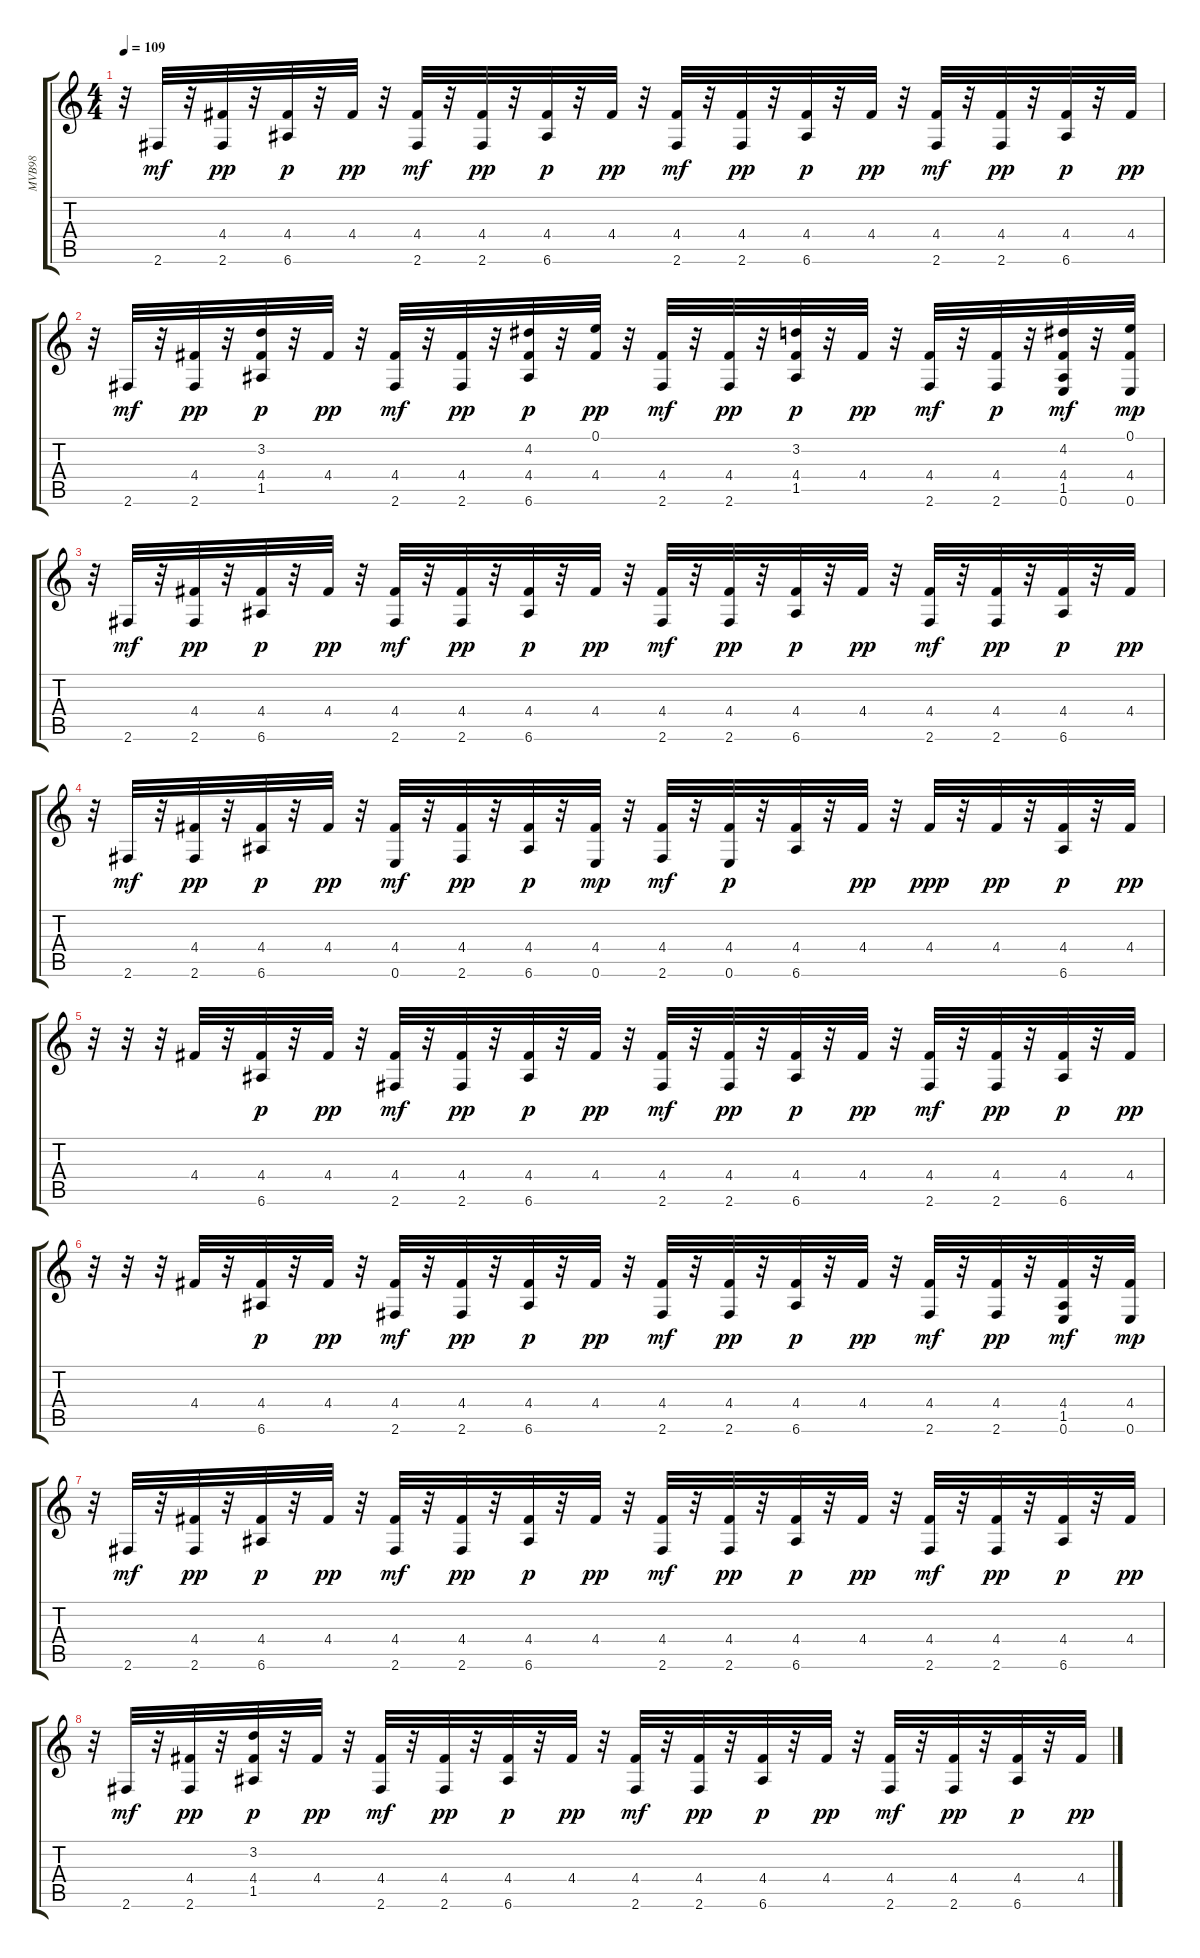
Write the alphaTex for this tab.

\track ("MVB98" "MVB98") {instrument acousticguitarsteel}
\staff {score tabs}
\tuning (E4 B3 G3 D3 A2 E2) {hide}
\ts (4 4)
\tempo 109
\clef g2
\ks c
r.32{dy pp} 2.6.32{dy mf volume 14} r.32 (4.4 2.6).32{dy pp} r.32 (4.4 6.6).32{dy p} r.32 4.4.32{dy pp} r.32 (4.4 2.6).32{dy mf} r.32 (4.4 2.6).32{dy pp} r.32 (4.4 6.6).32{dy p} r.32 4.4.32{dy pp} r.32 (4.4 2.6).32{dy mf} r.32 (4.4 2.6).32{dy pp} r.32 (4.4 6.6).32{dy p} r.32 4.4.32{dy pp} r.32 (4.4 2.6).32{dy mf} r.32 (4.4 2.6).32{dy pp} r.32 (4.4 6.6).32{dy p} r.32 4.4.32{dy pp} |
r.32 2.6.32{dy mf} r.32 (4.4 2.6).32{dy pp} r.32 (3.2 4.4 1.5).32{dy p} r.32 4.4.32{dy pp} r.32 (4.4 2.6).32{dy mf} r.32 (4.4 2.6).32{dy pp} r.32 (4.2 4.4 6.6).32{dy p} r.32 (0.1 4.4).32{dy pp} r.32 (4.4 2.6).32{dy mf} r.32 (4.4 2.6).32{dy pp} r.32 (3.2 4.4 1.5).32{dy p} r.32 4.4.32{dy pp} r.32 (4.4 2.6).32{dy mf} r.32 (4.4 2.6).32{dy p} r.32 (4.2 4.4 1.5 0.6).32{dy mf} r.32 (0.1 4.4 0.6).32{dy mp} |
r.32 2.6.32{dy mf} r.32 (4.4 2.6).32{dy pp} r.32 (4.4 6.6).32{dy p} r.32 4.4.32{dy pp} r.32 (4.4 2.6).32{dy mf} r.32 (4.4 2.6).32{dy pp} r.32 (4.4 6.6).32{dy p} r.32 4.4.32{dy pp} r.32 (4.4 2.6).32{dy mf} r.32 (4.4 2.6).32{dy pp} r.32 (4.4 6.6).32{dy p} r.32 4.4.32{dy pp} r.32 (4.4 2.6).32{dy mf} r.32 (4.4 2.6).32{dy pp} r.32 (4.4 6.6).32{dy p} r.32 4.4.32{dy pp} |
r.32 2.6.32{dy mf} r.32 (4.4 2.6).32{dy pp} r.32 (4.4 6.6).32{dy p} r.32 4.4.32{dy pp} r.32 (4.4 0.6).32{dy mf} r.32 (4.4 2.6).32{dy pp} r.32 (4.4 6.6).32{dy p} r.32 (4.4 0.6).32{dy mp} r.32 (4.4 2.6).32{dy mf} r.32 (4.4 0.6).32{dy p} r.32 (4.4 6.6).32 r.32 4.4.32{dy pp} r.32 4.4.32{dy ppp} r.32 4.4.32{dy pp} r.32 (4.4 6.6).32{dy p} r.32 4.4.32{dy pp} |
r.32 r.32 r.32 4.4.32 r.32 (4.4 6.6).32{dy p} r.32 4.4.32{dy pp} r.32 (4.4 2.6).32{dy mf} r.32 (4.4 2.6).32{dy pp} r.32 (4.4 6.6).32{dy p} r.32 4.4.32{dy pp} r.32 (4.4 2.6).32{dy mf} r.32 (4.4 2.6).32{dy pp} r.32 (4.4 6.6).32{dy p} r.32 4.4.32{dy pp} r.32 (4.4 2.6).32{dy mf} r.32 (4.4 2.6).32{dy pp} r.32 (4.4 6.6).32{dy p} r.32 4.4.32{dy pp} |
r.32 r.32 r.32 4.4.32 r.32 (4.4 6.6).32{dy p} r.32 4.4.32{dy pp} r.32 (4.4 2.6).32{dy mf} r.32 (4.4 2.6).32{dy pp} r.32 (4.4 6.6).32{dy p} r.32 4.4.32{dy pp} r.32 (4.4 2.6).32{dy mf} r.32 (4.4 2.6).32{dy pp} r.32 (4.4 6.6).32{dy p} r.32 4.4.32{dy pp} r.32 (4.4 2.6).32{dy mf} r.32 (4.4 2.6).32{dy pp} r.32 (4.4 1.5 0.6).32{dy mf} r.32 (4.4 0.6).32{dy mp} |
r.32 2.6.32{dy mf} r.32 (4.4 2.6).32{dy pp} r.32 (4.4 6.6).32{dy p} r.32 4.4.32{dy pp} r.32 (4.4 2.6).32{dy mf} r.32 (4.4 2.6).32{dy pp} r.32 (4.4 6.6).32{dy p} r.32 4.4.32{dy pp} r.32 (4.4 2.6).32{dy mf} r.32 (4.4 2.6).32{dy pp} r.32 (4.4 6.6).32{dy p} r.32 4.4.32{dy pp} r.32 (4.4 2.6).32{dy mf} r.32 (4.4 2.6).32{dy pp} r.32 (4.4 6.6).32{dy p} r.32 4.4.32{dy pp} |
r.32 2.6.32{dy mf} r.32 (4.4 2.6).32{dy pp} r.32 (3.2 4.4 1.5).32{dy p} r.32 4.4.32{dy pp} r.32 (4.4 2.6).32{dy mf} r.32 (4.4 2.6).32{dy pp} r.32 (4.4 6.6).32{dy p} r.32 4.4.32{dy pp} r.32 (4.4 2.6).32{dy mf} r.32 (4.4 2.6).32{dy pp} r.32 (4.4 6.6).32{dy p} r.32 4.4.32{dy pp} r.32 (4.4 2.6).32{dy mf} r.32 (4.4 2.6).32{dy pp} r.32 (4.4 6.6).32{dy p} r.32 4.4.32{dy pp}
